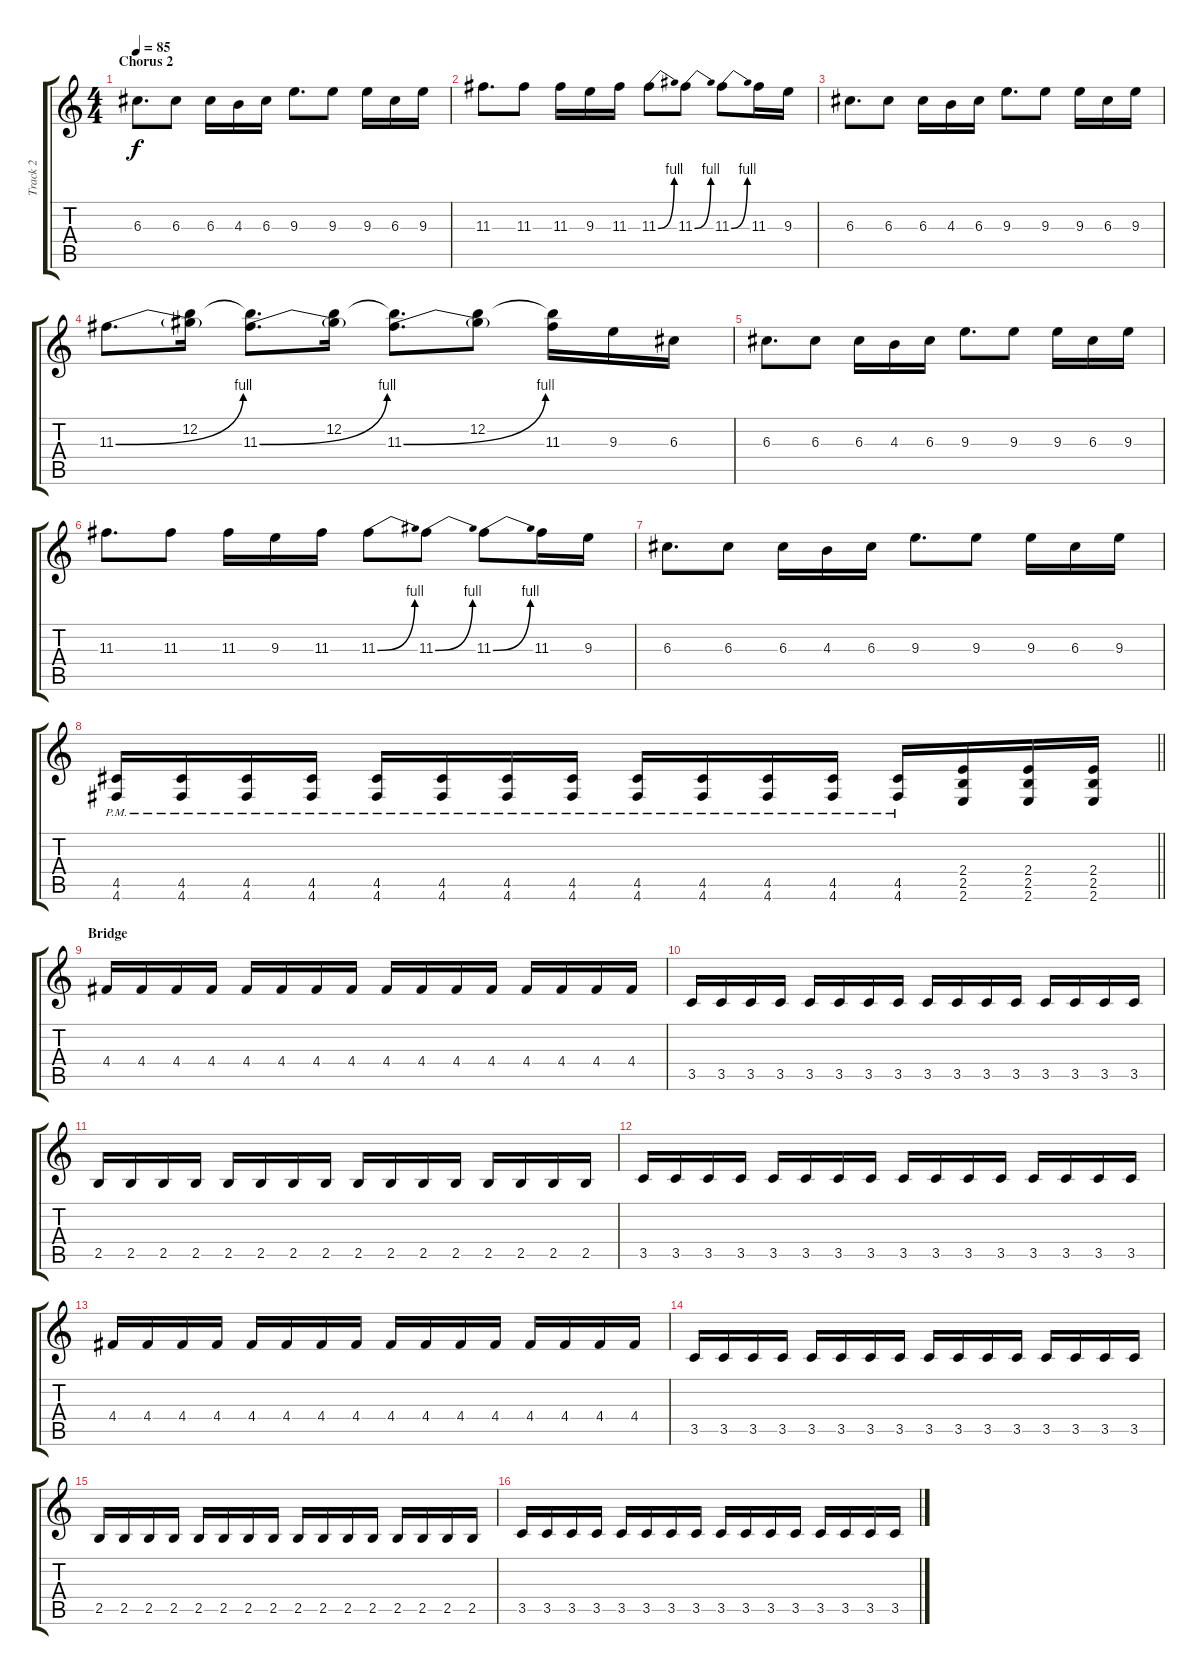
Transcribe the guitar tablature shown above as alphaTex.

\track ("Track 2" "Track 2") {instrument distortionguitar}
\staff {score tabs}
\tuning (E4 B3 G3 D3 A2 D2) {hide}
\ts (4 4)
\section ("" "Chorus 2")
\tempo 85
\clef g2
\ks c
6.3.8{d dy f} 6.3.8 6.3.16 4.3.16 6.3.16 9.3.8{d} 9.3.8 9.3.16 6.3.16 9.3.16 |
11.3.8{d} 11.3.8 11.3.16 9.3.16 11.3.16 11.3{be (bend 0 0 60 4)}.8 11.3{be (bend 0 0 60 4)}.8 11.3{be (bend 0 0 60 4)}.8 11.3.16 9.3.16 |
6.3.8{d} 6.3.8 6.3.16 4.3.16 6.3.16 9.3.8{d} 9.3.8 9.3.16 6.3.16 9.3.16 |
11.3{be (bend 0 0 60 4)}.8{d} (12.2 11.3{t}).16 (12.2{t} 11.3{be (bend 0 0 60 4)}).8{d} (12.2 11.3{t}).16 (12.2{t} 11.3{be (bend 0 0 60 4)}).8{d} (12.2 11.3{t}).8 (12.2{t} 11.3).16 9.3.16 6.3.16 |
6.3.8{d} 6.3.8 6.3.16 4.3.16 6.3.16 9.3.8{d} 9.3.8 9.3.16 6.3.16 9.3.16 |
11.3.8{d} 11.3.8 11.3.16 9.3.16 11.3.16 11.3{be (bend 0 0 60 4)}.8 11.3{be (bend 0 0 60 4)}.8 11.3{be (bend 0 0 60 4)}.8 11.3.16 9.3.16 |
6.3.8{d} 6.3.8 6.3.16 4.3.16 6.3.16 9.3.8{d} 9.3.8 9.3.16 6.3.16 9.3.16 |
\barLineRight lightlight
(4.5{pm} 4.6{pm}).16 (4.5{pm} 4.6{pm}).16 (4.5{pm} 4.6{pm}).16 (4.5{pm} 4.6{pm}).16 (4.5{pm} 4.6{pm}).16 (4.5{pm} 4.6{pm}).16 (4.5{pm} 4.6{pm}).16 (4.5{pm} 4.6{pm}).16 (4.5{pm} 4.6{pm}).16 (4.5{pm} 4.6{pm}).16 (4.5{pm} 4.6{pm}).16 (4.5{pm} 4.6{pm}).16 (4.5{pm} 4.6{pm}).16 (2.4 2.5 2.6).16 (2.4 2.5 2.6).16 (2.4 2.5 2.6).16 |
\section ("" "Bridge")
4.4.16 4.4.16 4.4.16 4.4.16 4.4.16 4.4.16 4.4.16 4.4.16 4.4.16 4.4.16 4.4.16 4.4.16 4.4.16 4.4.16 4.4.16 4.4.16 |
3.5.16 3.5.16 3.5.16 3.5.16 3.5.16 3.5.16 3.5.16 3.5.16 3.5.16 3.5.16 3.5.16 3.5.16 3.5.16 3.5.16 3.5.16 3.5.16 |
2.5.16 2.5.16 2.5.16 2.5.16 2.5.16 2.5.16 2.5.16 2.5.16 2.5.16 2.5.16 2.5.16 2.5.16 2.5.16 2.5.16 2.5.16 2.5.16 |
3.5.16 3.5.16 3.5.16 3.5.16 3.5.16 3.5.16 3.5.16 3.5.16 3.5.16 3.5.16 3.5.16 3.5.16 3.5.16 3.5.16 3.5.16 3.5.16 |
4.4.16 4.4.16 4.4.16 4.4.16 4.4.16 4.4.16 4.4.16 4.4.16 4.4.16 4.4.16 4.4.16 4.4.16 4.4.16 4.4.16 4.4.16 4.4.16 |
3.5.16 3.5.16 3.5.16 3.5.16 3.5.16 3.5.16 3.5.16 3.5.16 3.5.16 3.5.16 3.5.16 3.5.16 3.5.16 3.5.16 3.5.16 3.5.16 |
2.5.16 2.5.16 2.5.16 2.5.16 2.5.16 2.5.16 2.5.16 2.5.16 2.5.16 2.5.16 2.5.16 2.5.16 2.5.16 2.5.16 2.5.16 2.5.16 |
3.5.16 3.5.16 3.5.16 3.5.16 3.5.16 3.5.16 3.5.16 3.5.16 3.5.16 3.5.16 3.5.16 3.5.16 3.5.16 3.5.16 3.5.16 3.5.16
